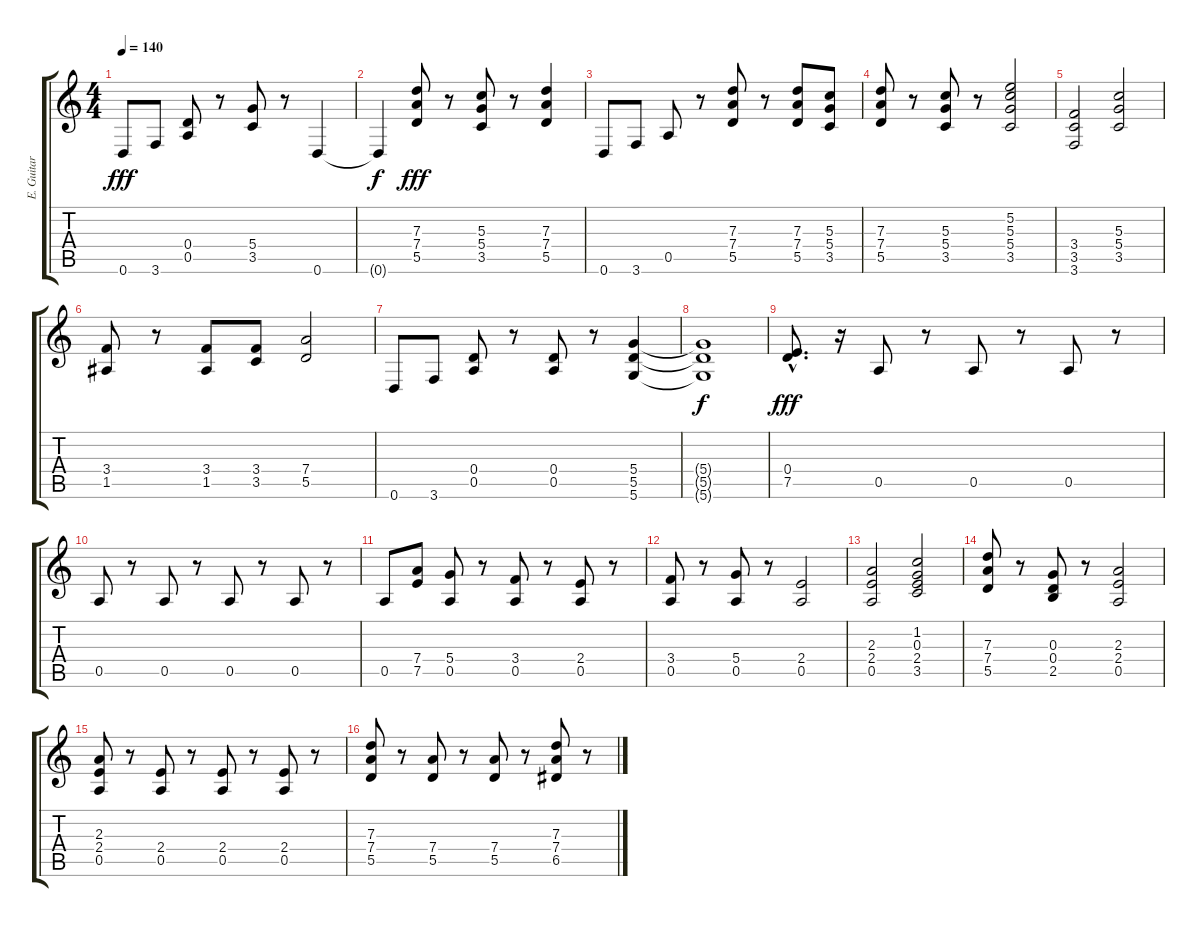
\track ("E. Guitar 3" "E. Guitar ") {instrument distortionguitar}
\staff {score tabs}
\tuning (E4 B3 G3 D3 A2 D2) {hide}
\ts (4 4)
\tempo 140
\clef g2
\ks c
0.6.8{dy fff} 3.6.8 (0.4 0.5).8 r.8 (5.4 3.5).8 r.8 0.6.4 |
0.6{t}.4{dy f} (7.3 7.4 5.5).8{dy fff} r.8 (5.3 5.4 3.5).8 r.8 (7.3 7.4 5.5).4 |
0.6.8 3.6.8 0.5.8 r.8 (7.3 7.4 5.5).8 r.8 (7.3 7.4 5.5).8 (5.3 5.4 3.5).8 |
(7.3 7.4 5.5).8 r.8 (5.3 5.4 3.5).8 r.8 (5.2 5.3 5.4 3.5).2 |
(3.4 3.5 3.6).2 (5.3 5.4 3.5).2 |
(3.4 1.5).8 r.8 (3.4 1.5).8 (3.4 3.5).8 (7.4 5.5).2 |
0.6.8 3.6.8 (0.4 0.5).8 r.8 (0.4 0.5).8 r.8 (5.4 5.5 5.6).4 |
(5.4{t} 5.5{t} 5.6{t}).1{dy f} |
(0.4{hac} 7.5{hac}).8{d dy fff} r.16 0.5.8 r.8 0.5.8 r.8 0.5.8 r.8 |
0.5.8 r.8 0.5.8 r.8 0.5.8 r.8 0.5.8 r.8 |
0.5.8 (7.4 7.5).8 (5.4 0.5).8 r.8 (3.4 0.5).8 r.8 (2.4 0.5).8 r.8 |
(3.4 0.5).8 r.8 (5.4 0.5).8 r.8 (2.4 0.5).2 |
(2.3 2.4 0.5).2 (1.2 0.3 2.4 3.5).2 |
(7.3 7.4 5.5).8 r.8 (0.3 0.4 2.5).8 r.8 (2.3 2.4 0.5).2 |
(2.3 2.4 0.5).8 r.8 (2.4 0.5).8 r.8 (2.4 0.5).8 r.8 (2.4 0.5).8 r.8 |
(7.3 7.4 5.5).8 r.8 (7.4 5.5).8 r.8 (7.4 5.5).8 r.8 (7.3 7.4 6.5).8 r.8
